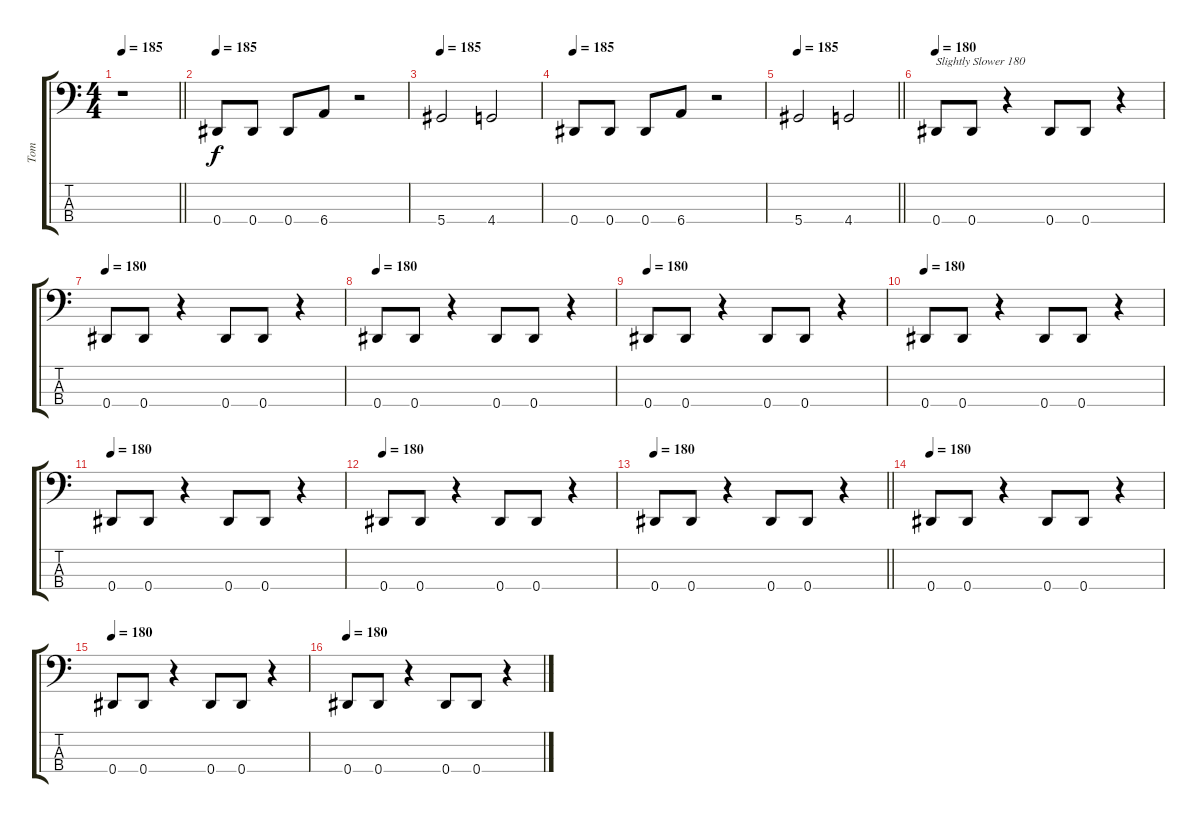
\track ("Tom" "Tom") {instrument electricbasspick}
\staff {score tabs}
\tuning (Gb2 Db2 Ab1 Eb1) {hide}
\ts (4 4)
\tempo 185
\clef f4
\barLineRight lightlight
\ks c
r.1{dy f} |
\tempo 185
0.4.8 0.4.8 0.4.8 6.4.8 r.2 |
\tempo 185
5.4.2 4.4.2 |
\tempo 185
0.4.8 0.4.8 0.4.8 6.4.8 r.2 |
\tempo 185
\barLineRight lightlight
5.4.2 4.4.2 |
\tempo 180
0.4.8{txt "Slightly Slower 180"} 0.4.8 r.4 0.4.8 0.4.8 r.4 |
\tempo 180
0.4.8 0.4.8 r.4 0.4.8 0.4.8 r.4 |
\tempo 180
0.4.8 0.4.8 r.4 0.4.8 0.4.8 r.4 |
\tempo 180
0.4.8 0.4.8 r.4 0.4.8 0.4.8 r.4 |
\tempo 180
0.4.8 0.4.8 r.4 0.4.8 0.4.8 r.4 |
\tempo 180
0.4.8 0.4.8 r.4 0.4.8 0.4.8 r.4 |
\tempo 180
0.4.8 0.4.8 r.4 0.4.8 0.4.8 r.4 |
\tempo 180
\barLineRight lightlight
0.4.8 0.4.8 r.4 0.4.8 0.4.8 r.4 |
\tempo 180
0.4.8 0.4.8 r.4 0.4.8 0.4.8 r.4 |
\tempo 180
0.4.8 0.4.8 r.4 0.4.8 0.4.8 r.4 |
\tempo 180
0.4.8 0.4.8 r.4 0.4.8 0.4.8 r.4
